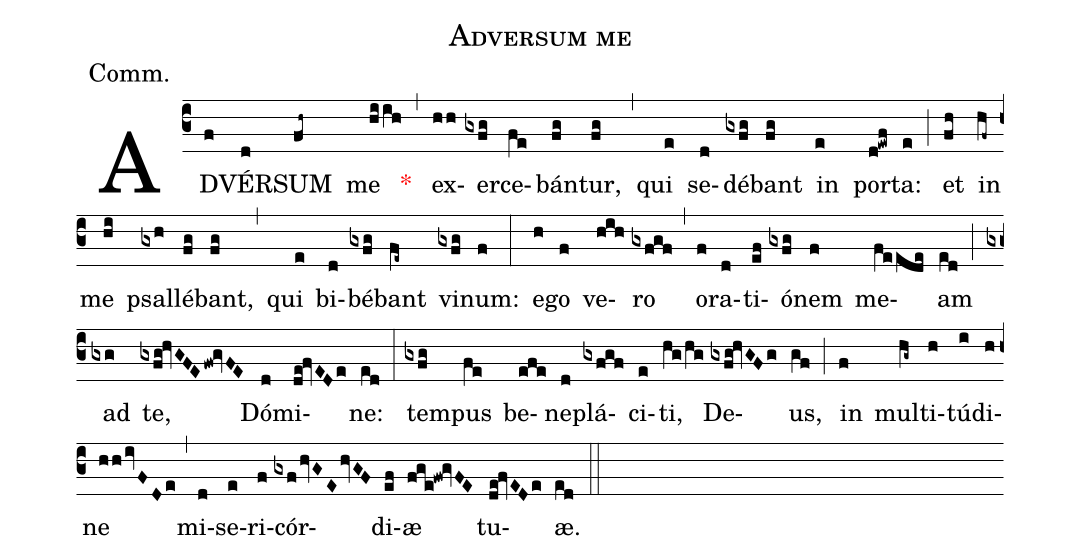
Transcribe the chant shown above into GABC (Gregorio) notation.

name:Adversum me;
annotation:Comm.;
mode:V.;
office-part:Communion;
%%
(c3) AD(f)VÉR(d)SUM(fh~) me(hiih) <v>\red{*}</v>(,) ex(hh)er(gxfg)ce(fe)bán(fg)tur,(fg) (,) qui(e) se(d)dé(gxfg)bant(fg) in(e) por(d!ewf)ta:(e) (;) et(fh) in(hf~) me(hi) psal(gxh)lé(fg)bant,(fg) (,) qui(e) bi(d)bé(gxfg)bant(fe~) vi(gxfg)num:(f) (:) e(h)go(f) ve(hih)ro(gxfgf) (,) o(f)ra(d)ti(ef)ó(gxfg)nem(f) me(feede)am(ed) (;) ad(gxg) te,(gxfg!hvGFEfw!gvFE) Dó(d)mi(de!fvEDe)ne:(ed) (:) tem(gxfg)pus(fe) be(efe)ne(d)plá(gxfgf)ci(e)ti,(hg/hg) De(gxfg!hvGFg)us,(gf) (;) in(f) mul(hg~)ti(h)tú(i)di(h)ne(hhivFDe) (,) mi(d)se(e)ri(f)cór(gxfhvGEhvGF)di(ef)æ(fge!fw!gvFE) tu(de!fvEDe)æ.(ed) (::)
